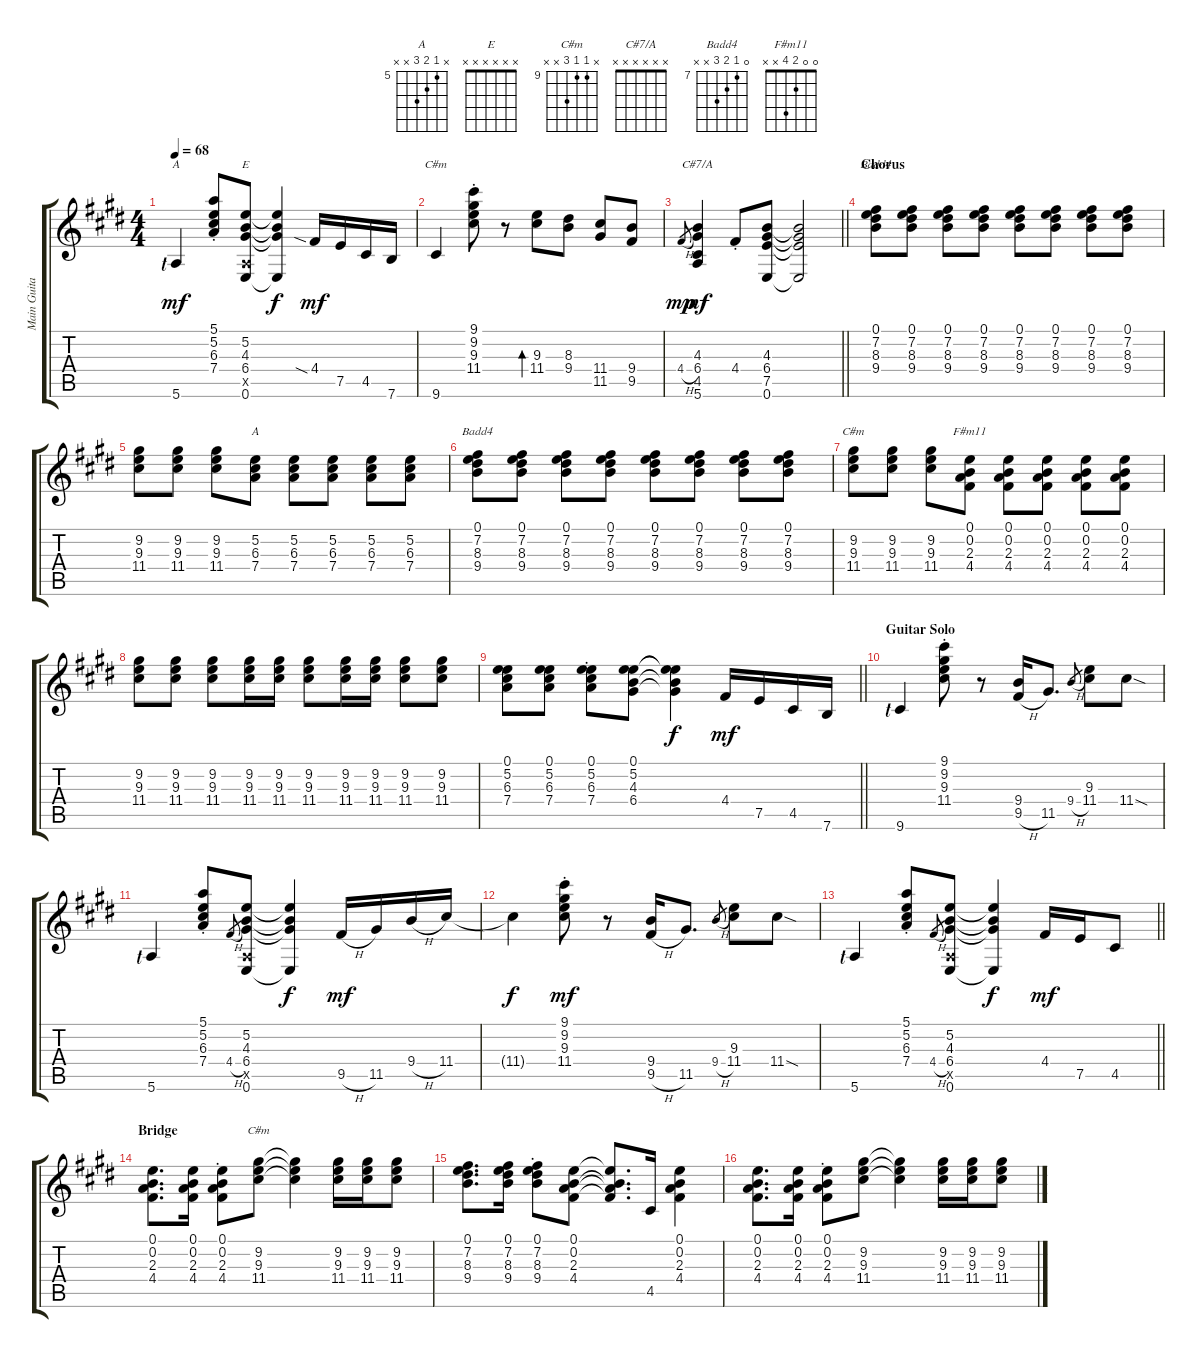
\track ("Main Guitar" "Main Guita") {instrument electricguitarclean}
\staff {score tabs}
\tuning (E4 B3 G3 D3 A2 E2) {hide}
\chord ("A" x x x x x x)
\chord ("E" x x x x x x)
\chord ("C#m" x x x x x x)
\chord ("C#7/A" x x x x x x)
\chord ("Badd4" x x x x x x)
\chord ("A" x 5 6 7 x x) {firstfret 5}
\chord ("Badd4" 0 7 8 9 x x) {firstfret 7}
\chord ("C#m" x 9 9 11 x x) {firstfret 9 barre 9}
\chord ("F#m11" 0 0 2 4 x x)
\chord ("C#m" x 9 9 11 x x) {firstfret 9 barre 0}
\ts (4 4)
\tempo 68
\clef g2
\ks e
5.6{lf 1}.4{ch "A" dy mf} (5.1{st} 5.2{st} 6.3{st} 7.4{st}).8 (5.2 4.3 6.4 0.5{x} 0.6).8{ch "E"} (5.2{t} 4.3{t} 6.4{t} 0.6{t}).4{dy f} 4.4{sia}.16{dy mf} 7.5.16 4.5.16 7.6.16 |
9.6.4{ch "C#m"} (9.1{st} 9.2{st} 9.3{st} 11.4{st}).8 r.8 (9.3 11.4).8{bd 120} (8.3 9.4).8 (11.4 11.5).8 (9.4 9.5).8 |
\barLineRight lightlight
4.4{h}.8{gr dy mp} (4.3 6.4 4.5 5.6).4{ch "C#7/A" dy mf} 4.4{st}.8 (4.3 6.4 7.5 0.6).8 (4.3{t} 6.4{t} 7.5{t} 0.6{t}).2 |
\section ("" "Chorus")
(0.1 7.2 8.3 9.4).8{ch "Badd4"} (0.1 7.2 8.3 9.4).8 (0.1 7.2 8.3 9.4).8 (0.1 7.2 8.3 9.4).8 (0.1 7.2 8.3 9.4).8 (0.1 7.2 8.3 9.4).8 (0.1 7.2 8.3 9.4).8 (0.1 7.2 8.3 9.4).8 |
(9.2 9.3 11.4).8 (9.2 9.3 11.4).8 (9.2 9.3 11.4).8 (5.2 6.3 7.4).8{ch "A"} (5.2 6.3 7.4).8 (5.2 6.3 7.4).8 (5.2 6.3 7.4).8 (5.2 6.3 7.4).8 |
(0.1 7.2 8.3 9.4).8{ch "Badd4"} (0.1 7.2 8.3 9.4).8 (0.1 7.2 8.3 9.4).8 (0.1 7.2 8.3 9.4).8 (0.1 7.2 8.3 9.4).8 (0.1 7.2 8.3 9.4).8 (0.1 7.2 8.3 9.4).8 (0.1 7.2 8.3 9.4).8 |
(9.2 9.3 11.4).8{ch "C#m"} (9.2 9.3 11.4).8 (9.2 9.3 11.4).8 (0.1 0.2 2.3 4.4).8{ch "F#m11"} (0.1 0.2 2.3 4.4).8 (0.1 0.2 2.3 4.4).8 (0.1 0.2 2.3 4.4).8 (0.1 0.2 2.3 4.4).8 |
(9.2 9.3 11.4).8 (9.2 9.3 11.4).8 (9.2 9.3 11.4).8 (9.2 9.3 11.4).16 (9.2 9.3 11.4).16 (9.2 9.3 11.4).8 (9.2 9.3 11.4).16 (9.2 9.3 11.4).16 (9.2 9.3 11.4).8 (9.2 9.3 11.4).8 |
\barLineRight lightlight
(0.1 5.2 6.3 7.4).8 (0.1 5.2 6.3 7.4).8 (0.1{st} 5.2{st} 6.3{st} 7.4{st}).8 (0.1 5.2 4.3 6.4).8 (0.1{t} 5.2{t} 4.3{t} 6.4{t}).4{dy f} 4.4.16{dy mf} 7.5.16 4.5.16 7.6.16 |
\section ("" "Guitar Solo")
9.6{lf 1}.4 (9.1{st} 9.2{st} 9.3{st} 11.4{st}).8 r.8 (9.4 9.5{h}).16 11.5.8{d} 9.4{h}.8{gr} (9.3 11.4).8 11.4{sod}.8 |
5.6{lf 1}.4 (5.1{st} 5.2{st} 6.3{st} 7.4{st}).8 4.4{h}.8{gr} (5.2 4.3 6.4 0.5{x} 0.6).8 (5.2{t} 4.3{t} 6.4{t} 0.6{t}).4{dy f} 9.5{h}.16{dy mf} 11.5.16 9.4{h}.16 11.4.16 |
11.4{t}.4{dy f} (9.1{st} 9.2{st} 9.3{st} 11.4{st}).8{dy mf} r.8 (9.4 9.5{h}).16 11.5.8{d} 9.4{h}.8{gr} (9.3 11.4).8 11.4{sod}.8 |
\barLineRight lightlight
5.6{lf 1}.4 (5.1{st} 5.2{st} 6.3{st} 7.4{st}).8 4.4{h}.8{gr} (5.2 4.3 6.4 0.5{x} 0.6).8 (5.2{t} 4.3{t} 6.4{t} 0.6{t}).4{dy f} 4.4.16{dy mf} 7.5.16 4.5.8 |
\section ("" "Bridge")
(0.1 0.2 2.3 4.4).8{d} (0.1 0.2 2.3 4.4).16 (0.1{st} 0.2{st} 2.3{st} 4.4{st}).8 (9.2 9.3 11.4).8{ch "C#m"} (9.2{t} 9.3{t} 11.4{t}).4 (9.2 9.3 11.4).16 (9.2 9.3 11.4).16 (9.2 9.3 11.4).8 |
(0.1 7.2 8.3 9.4).8{d} (0.1 7.2 8.3 9.4).16 (0.1{st} 7.2{st} 8.3{st} 9.4{st}).8 (0.1 0.2 2.3 4.4).8 (0.1{t} 0.2{t} 2.3{t} 4.4{t}).8{d} 4.5.16 (0.1 0.2 2.3 4.4).4 |
(0.1 0.2 2.3 4.4).8{d} (0.1 0.2 2.3 4.4).16 (0.1{st} 0.2{st} 2.3{st} 4.4{st}).8 (9.2 9.3 11.4).8 (9.2{t} 9.3{t} 11.4{t}).4 (9.2 9.3 11.4).16 (9.2 9.3 11.4).16 (9.2 9.3 11.4).8
